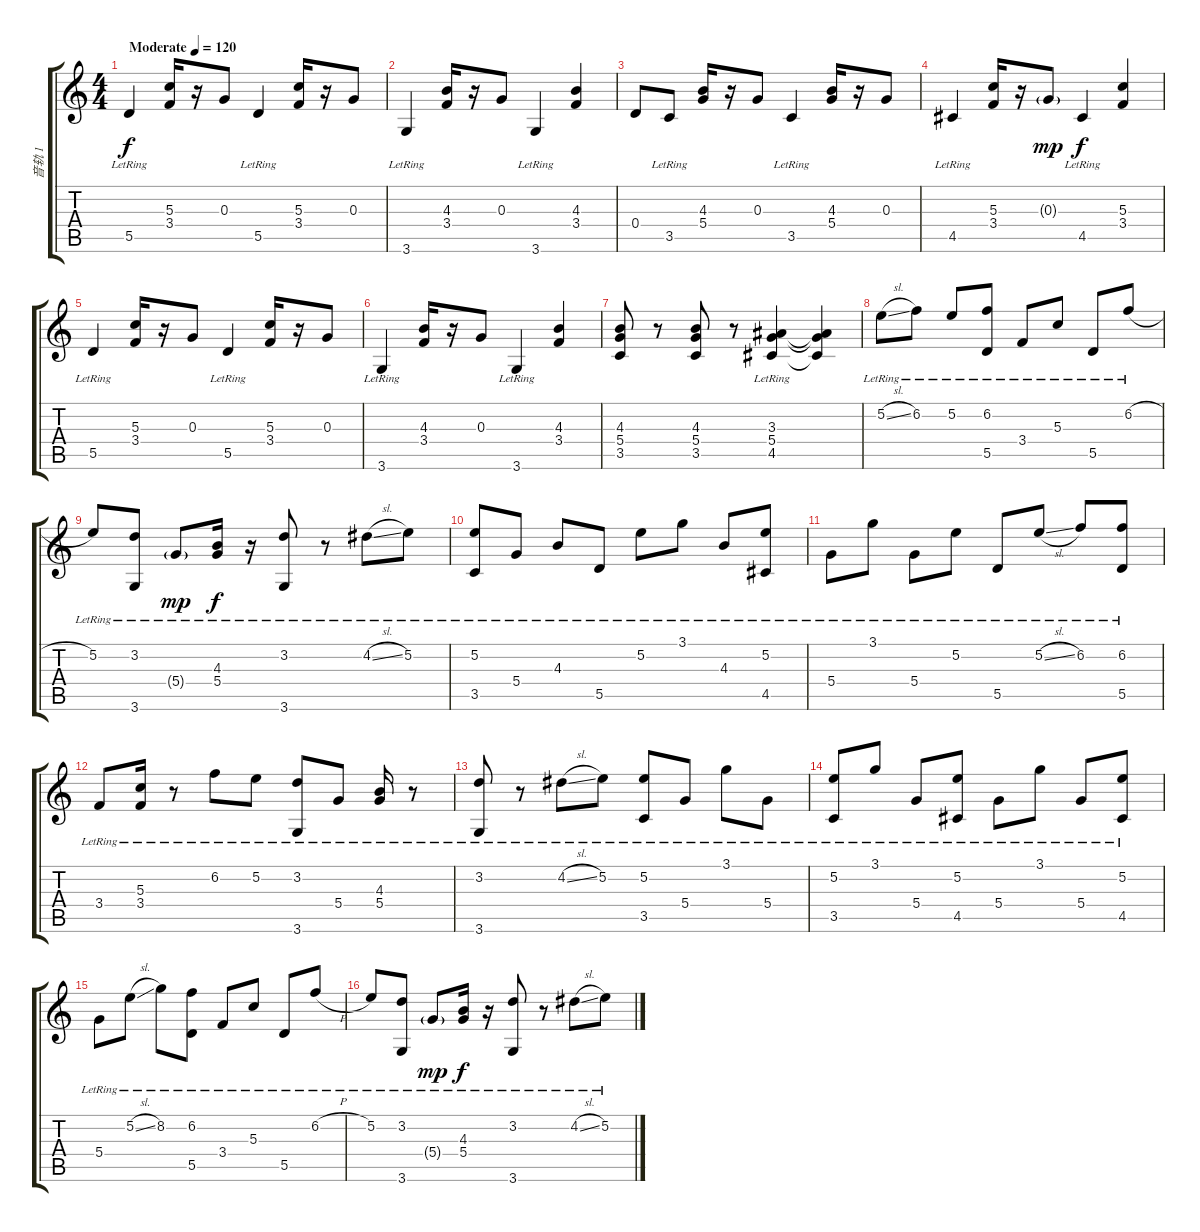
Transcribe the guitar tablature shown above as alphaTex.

\track ("音轨 1" "音轨 1") {instrument acousticguitarsteel}
\staff {score tabs}
\tuning (E4 B3 G3 D3 A2 E2) {hide}
\ts (4 4)
\tempo (120 "Moderate")
\clef g2
\ks c
5.5{lr}.4{dy f instrument acousticguitarsteel} (5.3 3.4).16 r.16 0.3.8 5.5{lr}.4 (5.3 3.4).16 r.16 0.3.8 |
3.6{lr}.4 (4.3 3.4).16 r.16 0.3.8 3.6{lr}.4 (4.3 3.4).4 |
0.4.8 3.5{lr}.8 (4.3 5.4).16 r.16 0.3.8 3.5{lr}.4 (4.3 5.4).16 r.16 0.3.8 |
4.5{lr}.4 (5.3 3.4).16 r.16 0.3{g}.8{dy mp} 4.5{lr}.4{dy f} (5.3 3.4).4 |
5.5{lr}.4 (5.3 3.4).16 r.16 0.3.8 5.5{lr}.4 (5.3 3.4).16 r.16 0.3.8 |
3.6{lr}.4 (4.3 3.4).16 r.16 0.3.8 3.6{lr}.4 (4.3 3.4).4 |
(4.3 5.4 3.5).8 r.8 (4.3 5.4 3.5).8 r.8 (3.3{lr} 5.4{lr} 4.5{lr}).4 (3.3{t} 5.4{t} 4.5{t}).4 |
5.2{sl lr}.8 6.2{lr}.8 5.2{lr}.8 (6.2{lr} 5.5{lr}).8 3.4{lr}.8 5.3{lr}.8 5.5{lr}.8 6.2{h lr}.8 |
5.2{lr}.8 (3.2{lr} 3.6{lr}).8 5.4{g lr}.8{dy mp} (4.3{lr} 5.4{lr}).16{dy f} r.16 (3.2{lr} 3.6{lr}).8 r.8 4.2{sl lr}.8 5.2{lr}.8 |
(5.2{lr} 3.5{lr}).8 5.4{lr}.8 4.3{lr}.8 5.5{lr}.8 5.2{lr}.8 3.1{lr}.8 4.3{lr}.8 (5.2{lr} 4.5{lr}).8 |
5.4{lr}.8 3.1{lr}.8 5.4{lr}.8 5.2{lr}.8 5.5{lr}.8 5.2{sl lr}.8 6.2{lr}.8 (6.2{lr} 5.5{lr}).8 |
3.4{lr}.8 (5.3{lr} 3.4{lr}).16 r.8 6.2{lr}.8 5.2{lr}.8 (3.2{lr} 3.6{lr}).8 5.4{lr}.8 (4.3{lr} 5.4{lr}).16 r.8 |
(3.2{lr} 3.6{lr}).8 r.8 4.2{sl lr}.8 5.2{lr}.8 (5.2{lr} 3.5{lr}).8 5.4{lr}.8 3.1{lr}.8 5.4{lr}.8 |
(5.2{lr} 3.5{lr}).8 3.1{lr}.8 5.4{lr}.8 (5.2{lr} 4.5{lr}).8 5.4{lr}.8 3.1{lr}.8 5.4{lr}.8 (5.2{lr} 4.5{lr}).8 |
5.4{lr}.8 5.2{sl lr}.8 8.2{lr}.8 (6.2{lr} 5.5{lr}).8 3.4{lr}.8 5.3{lr}.8 5.5{lr}.8 6.2{h lr}.8 |
5.2{lr}.8 (3.2{lr} 3.6{lr}).8 5.4{g lr}.8{dy mp} (4.3{lr} 5.4{lr}).16{dy f} r.16 (3.2{lr} 3.6{lr}).8 r.8 4.2{sl lr}.8 5.2{lr}.8
